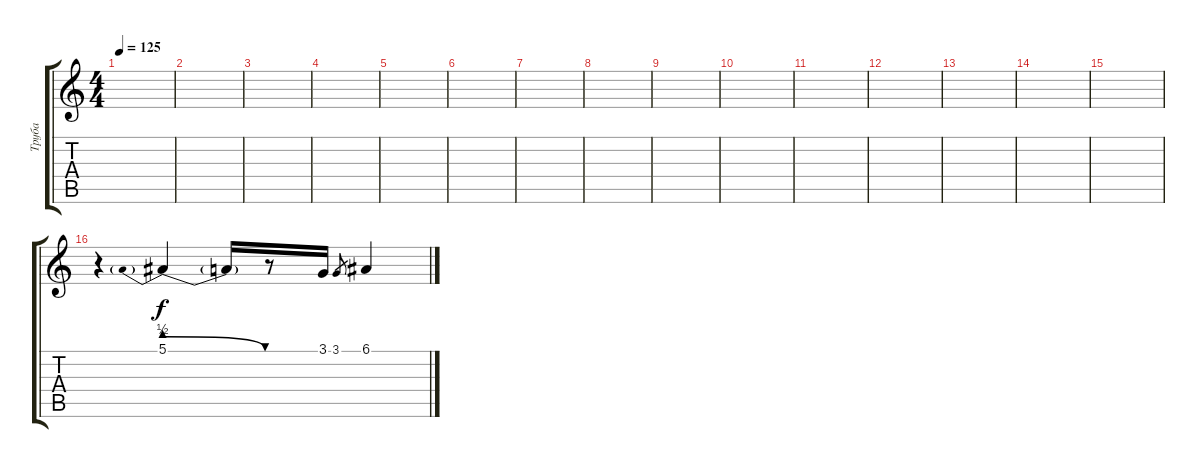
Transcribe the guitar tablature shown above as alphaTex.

\track ("Труба" "Труба") {instrument trumpet}
\staff {score tabs}
\tuning (E4 B3 G3 D3 A2 E2) {hide}
\ts (4 4)
\tempo 125
\clef g2
\ks c
|
|
|
|
|
|
|
|
|
|
|
|
|
|
|
r.4 5.1{be (prebendrelease 0 2 60 0)}.4 5.1{t}.16 r.8 3.1.16 3.1.8{gr} 6.1.4
